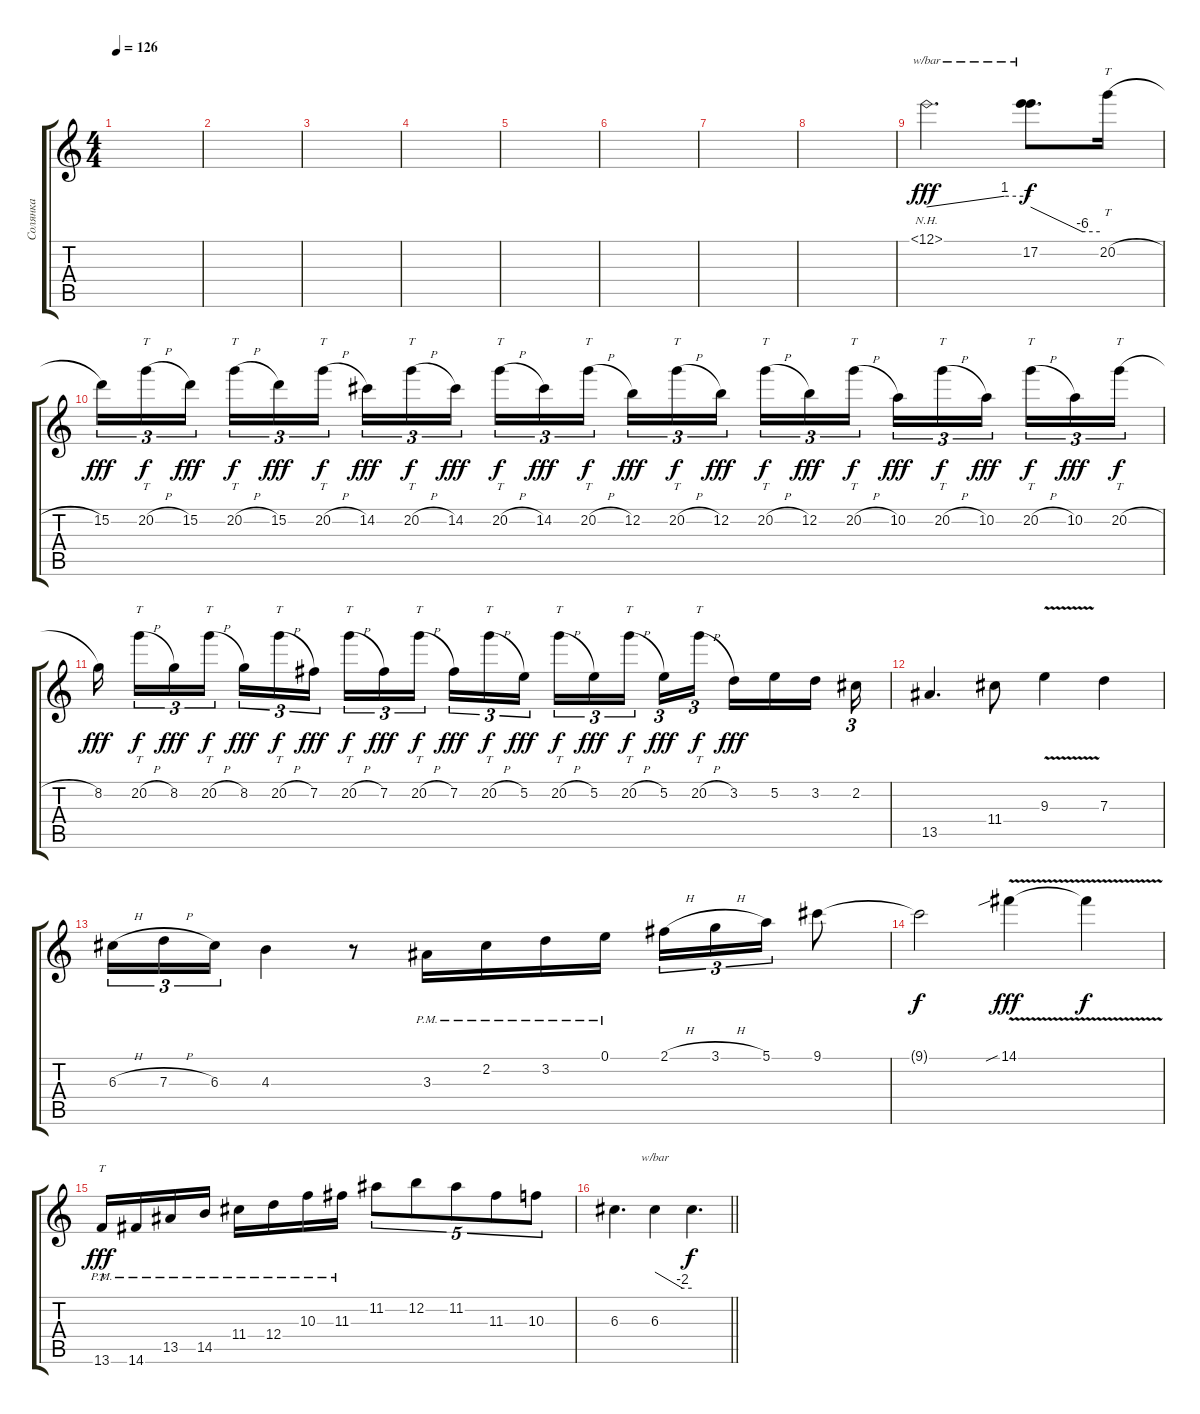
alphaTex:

\track ("Солянка" "Солянка") {instrument distortionguitar}
\staff {score tabs}
\tuning (E4 B3 G3 D3 A2 E2) {hide}
\ts (4 4)
\tempo 126
\clef g2
\ks c
|
|
|
|
|
|
|
|
12.1{nh}.2{d tbe (custom default 0 0 45 4 60 4) dy fff volume 15 balance 6} (12.1{t} 17.2).8{d tbe (custom default 0 0 45 -24 60 -24) dy f} 20.2{h}.16{tt} |
15.2.16{tu (3 2) dy fff} 20.2{h}.16{tt tu (3 2) dy f} 15.2.16{tu (3 2) dy fff beam splitsecondary} 20.2{h}.16{tt tu (3 2) dy f} 15.2.16{tu (3 2) dy fff} 20.2{h}.16{tt tu (3 2) dy f} 14.2.16{tu (3 2) dy fff} 20.2{h}.16{tt tu (3 2) dy f} 14.2.16{tu (3 2) dy fff beam splitsecondary} 20.2{h}.16{tt tu (3 2) dy f} 14.2.16{tu (3 2) dy fff} 20.2{h}.16{tt tu (3 2) dy f} 12.2.16{tu (3 2) dy fff} 20.2{h}.16{tt tu (3 2) dy f} 12.2.16{tu (3 2) dy fff beam splitsecondary} 20.2{h}.16{tt tu (3 2) dy f} 12.2.16{tu (3 2) dy fff} 20.2{h}.16{tt tu (3 2) dy f} 10.2.16{tu (3 2) dy fff} 20.2{h}.16{tt tu (3 2) dy f} 10.2.16{tu (3 2) dy fff beam splitsecondary} 20.2{h}.16{tt tu (3 2) dy f} 10.2.16{tu (3 2) dy fff} 20.2{h}.16{tt tu (3 2) dy f} |
8.2.16{dy fff beam splitsecondary} 20.2{h}.16{tt tu (3 2) dy f} 8.2.16{tu (3 2) dy fff} 20.2{h}.16{tt tu (3 2) dy f beam splitsecondary} 8.2.16{tu (3 2) dy fff} 20.2{h}.16{tt tu (3 2) dy f} 7.2.16{tu (3 2) dy fff beam splitsecondary} 20.2{h}.16{tt tu (3 2) dy f} 7.2.16{tu (3 2) dy fff} 20.2{h}.16{tt tu (3 2) dy f beam splitsecondary} 7.2.16{tu (3 2) dy fff} 20.2{h}.16{tt tu (3 2) dy f} 5.2.16{tu (3 2) dy fff beam splitsecondary} 20.2{h}.16{tt tu (3 2) dy f} 5.2.16{tu (3 2) dy fff} 20.2{h}.16{tt tu (3 2) dy f beam splitsecondary} 5.2.16{tu (3 2) dy fff} 20.2{h}.16{tt tu (3 2) dy f} 3.2.16{dy fff} 5.2.16 3.2.16{beam splitsecondary} 2.2.16{tu (3 2)} |
13.5.4{d} 11.4.8 9.3{v}.4 7.3.4 |
6.3{h}.16{tu (3 2)} 7.3{h}.16{tu (3 2)} 6.3.16{tu (3 2)} 4.3.4 r.8 3.3{pm}.16 2.2{pm}.16 3.2{pm}.16 0.1{pm}.16 2.1{h}.16{tu (3 2)} 3.1{h}.16{tu (3 2)} 5.1.16{tu (3 2)} 9.1.8 |
9.1{t}.2{dy f} 14.1{v sib}.4{dy fff} 14.1{t}.4{dy f} |
13.6{pm}.16{tt dy fff} 14.6{pm}.16 13.5{pm}.16 14.5{pm}.16 11.4{pm}.16 12.4{pm}.16 10.3{pm}.16 11.3{pm}.16 11.2.8{tu (5 4)} 12.2.8{tu (5 4)} 11.2.8{tu (5 4)} 11.3.8{tu (5 4)} 10.3.8{tu (5 4)} |
\barLineRight lightlight
6.3.4{d} 6.3.4{tbe (custom default 0 0 45 -8 60 -8)} 6.3{t}.4{d dy f}
